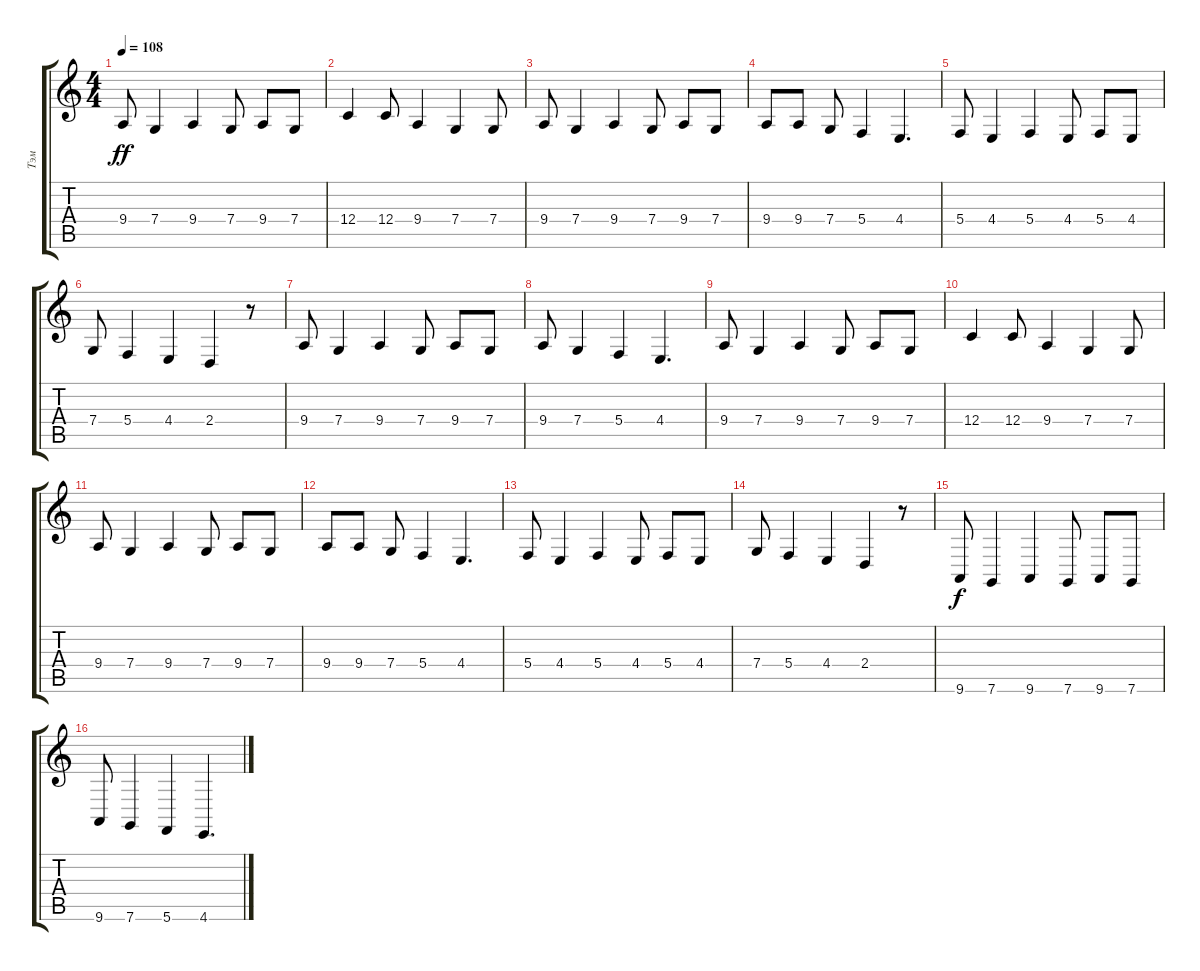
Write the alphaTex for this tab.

\track ("Тэм" "Тэм") {instrument flute}
\staff {score tabs}
\tuning (D4 A3 F3 C3 G2 C2) {hide}
\ts (4 4)
\tempo 108
\clef g2
\ks c
9.4.8{dy ff} 7.4.4 9.4.4 7.4.8 9.4.8 7.4.8 |
12.4.4 12.4.8 9.4.4 7.4.4 7.4.8 |
9.4.8 7.4.4 9.4.4 7.4.8 9.4.8 7.4.8 |
9.4.8 9.4.8 7.4.8 5.4.4 4.4.4{d} |
5.4.8 4.4.4 5.4.4 4.4.8 5.4.8 4.4.8 |
7.4.8 5.4.4 4.4.4 2.4.4 r.8 |
9.4.8 7.4.4 9.4.4 7.4.8 9.4.8 7.4.8 |
9.4.8 7.4.4 5.4.4 4.4.4{d} |
9.4.8 7.4.4 9.4.4 7.4.8 9.4.8 7.4.8 |
12.4.4 12.4.8 9.4.4 7.4.4 7.4.8 |
9.4.8 7.4.4 9.4.4 7.4.8 9.4.8 7.4.8 |
9.4.8 9.4.8 7.4.8 5.4.4 4.4.4{d} |
5.4.8 4.4.4 5.4.4 4.4.8 5.4.8 4.4.8 |
7.4.8 5.4.4 4.4.4 2.4.4 r.8 |
9.6.8{dy f} 7.6.4 9.6.4 7.6.8 9.6.8 7.6.8 |
9.6.8 7.6.4 5.6.4 4.6.4{d}
